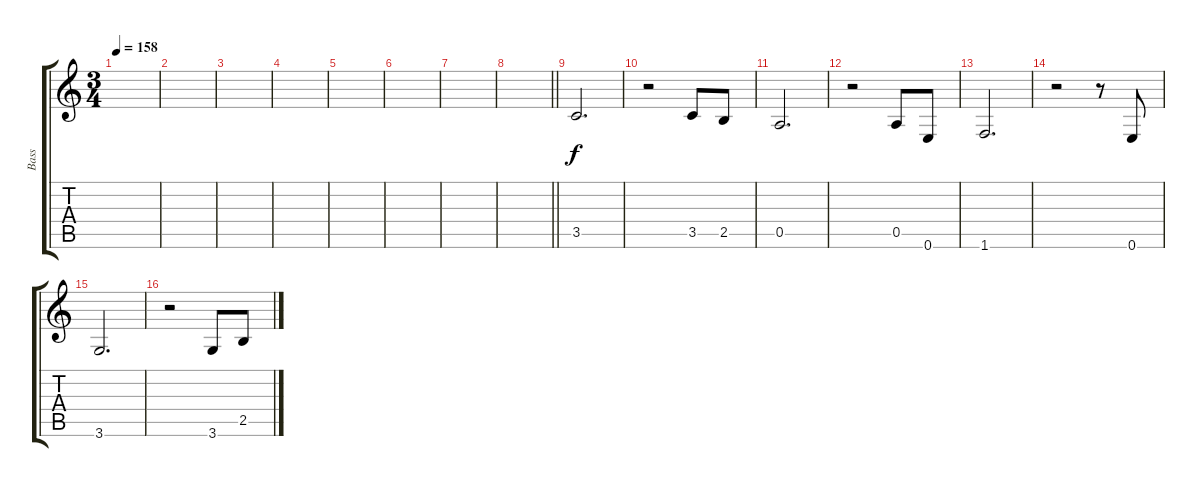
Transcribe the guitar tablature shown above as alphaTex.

\track ("Bass" "Bass") {instrument acousticbass}
\staff {score tabs}
\tuning (E4 B3 G3 D3 A2 E2) {hide}
\ts (3 4)
\tempo 158
\clef g2
\ks c
|
|
|
|
|
|
|
\barLineRight lightlight
|
3.5.2{d} |
r.2 3.5.8 2.5.8 |
0.5.2{d} |
r.2 0.5.8 0.6.8 |
1.6.2{d} |
r.2 r.8 0.6.8 |
3.6.2{d} |
r.2 3.6.8 2.5.8
